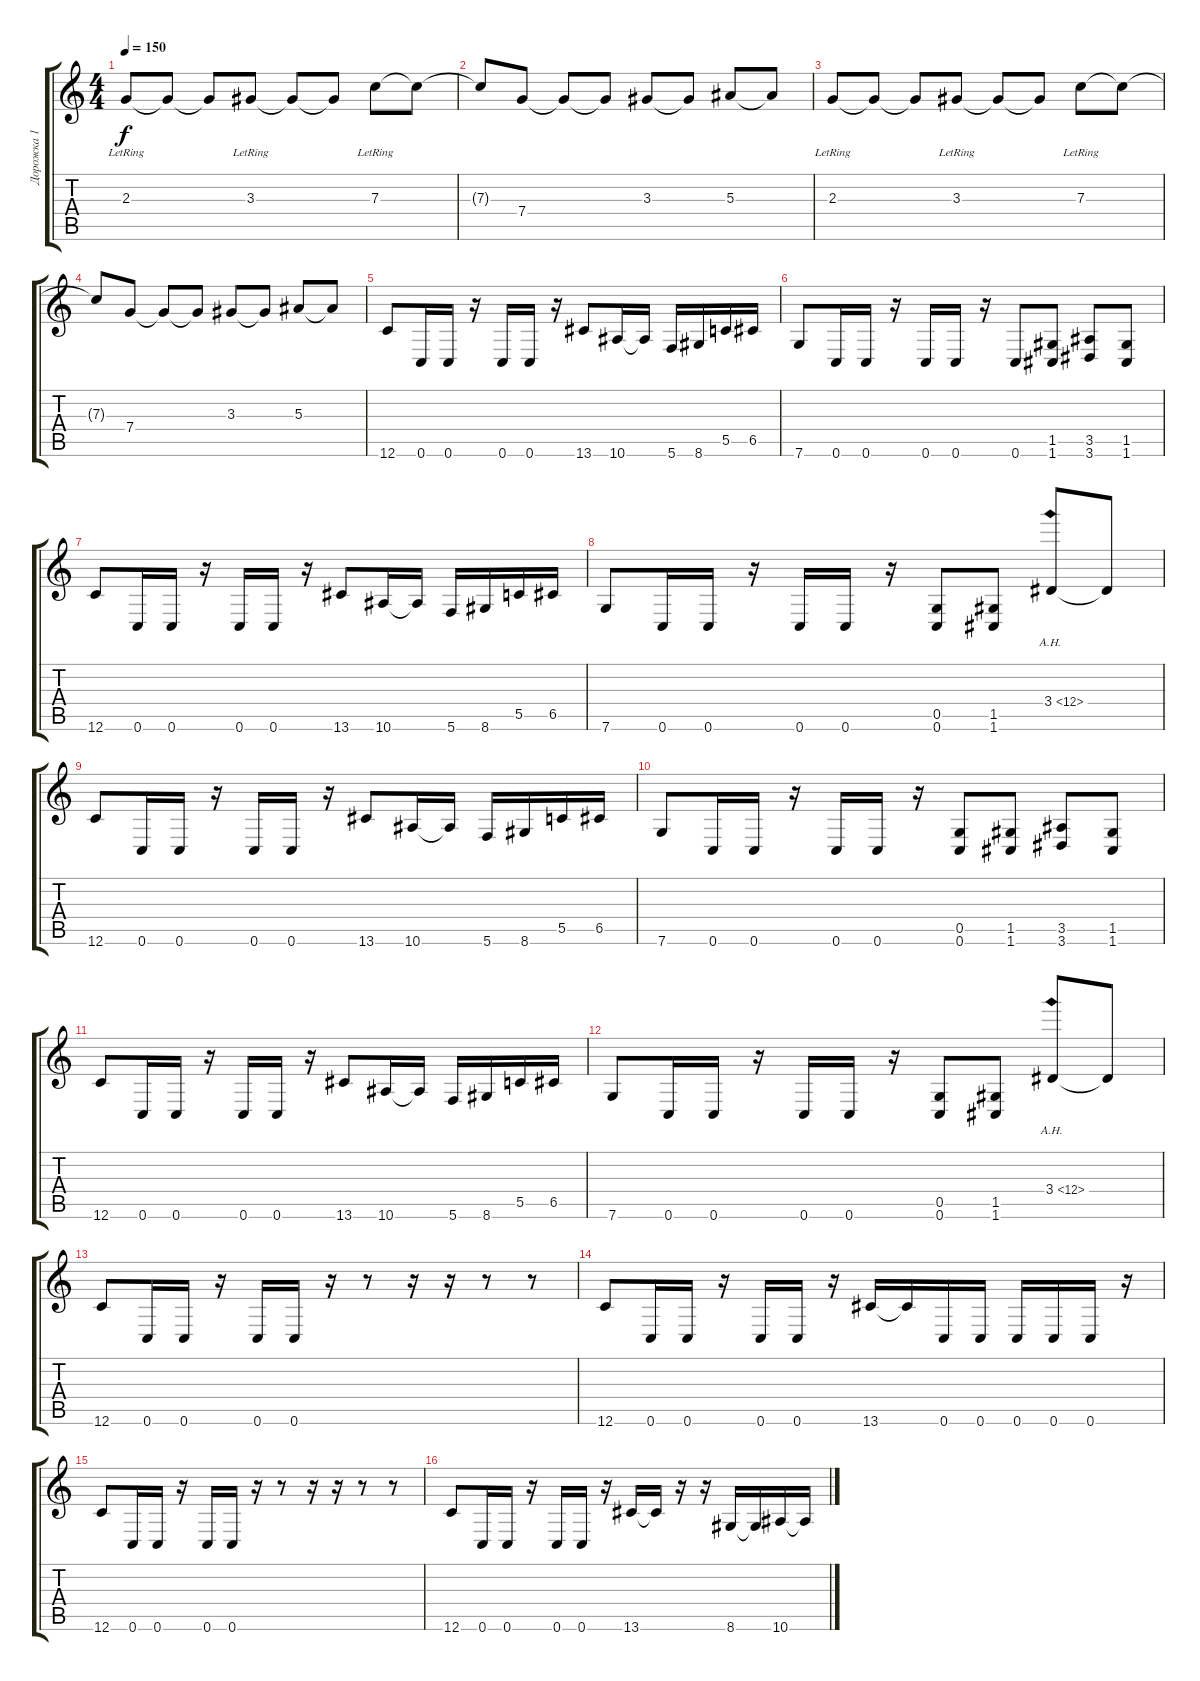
\track ("Дорожка 1" "Дорожка 1") {instrument distortionguitar}
\staff {score tabs}
\tuning (D4 A3 F3 C3 G2 C2) {hide}
\ts (4 4)
\tempo 150
\clef g2
\ks c
2.3{lr}.8{dy f} 2.3{t}.8 2.3{t}.8 3.3{lr}.8 3.3{t}.8 3.3{t}.8 7.3{lr}.8 7.3{t}.8 |
7.3{t}.8 7.4.8 7.4{t}.8 7.4{t}.8 3.3.8 3.3{t}.8 5.3.8 5.3{t}.8 |
2.3{lr}.8 2.3{t}.8 2.3{t}.8 3.3{lr}.8 3.3{t}.8 3.3{t}.8 7.3{lr}.8 7.3{t}.8 |
7.3{t}.8 7.4.8 7.4{t}.8 7.4{t}.8 3.3.8 3.3{t}.8 5.3.8 5.3{t}.8 |
12.6.8 0.6.16 0.6.16 r.16 0.6.16 0.6.16 r.16 13.6.8 10.6.16 10.6{t}.16 5.6.16 8.6.16 5.5.16 6.5.16 |
7.6.8 0.6.16 0.6.16 r.16 0.6.16 0.6.16 r.16 0.6.8 (1.5 1.6).8 (3.5 3.6).8 (1.5 1.6).8 |
12.6.8 0.6.16 0.6.16 r.16 0.6.16 0.6.16 r.16 13.6.8 10.6.16 10.6{t}.16 5.6.16 8.6.16 5.5.16 6.5.16 |
7.6.8 0.6.16 0.6.16 r.16 0.6.16 0.6.16 r.16 (0.5 0.6).8 (1.5 1.6).8 3.4{ah 9}.8 3.4{t}.8 |
12.6.8 0.6.16 0.6.16 r.16 0.6.16 0.6.16 r.16 13.6.8 10.6.16 10.6{t}.16 5.6.16 8.6.16 5.5.16 6.5.16 |
7.6.8 0.6.16 0.6.16 r.16 0.6.16 0.6.16 r.16 (0.5 0.6).8 (1.5 1.6).8 (3.5 3.6).8 (1.5 1.6).8 |
12.6.8 0.6.16 0.6.16 r.16 0.6.16 0.6.16 r.16 13.6.8 10.6.16 10.6{t}.16 5.6.16 8.6.16 5.5.16 6.5.16 |
7.6.8 0.6.16 0.6.16 r.16 0.6.16 0.6.16 r.16 (0.5 0.6).8 (1.5 1.6).8 3.4{ah 9}.8 3.4{t}.8 |
12.6.8 0.6.16 0.6.16 r.16 0.6.16 0.6.16 r.16 r.8 r.16 r.16 r.8 r.8 |
12.6.8 0.6.16 0.6.16 r.16 0.6.16 0.6.16 r.16 13.6.16 13.6{t}.16 0.6.16 0.6.16 0.6.16 0.6.16 0.6.16 r.16 |
12.6.8 0.6.16 0.6.16 r.16 0.6.16 0.6.16 r.16 r.8 r.16 r.16 r.8 r.8 |
12.6.8 0.6.16 0.6.16 r.16 0.6.16 0.6.16 r.16 13.6.16 13.6{t}.16 r.16 r.16 8.6.16 8.6{t}.16 10.6.16 10.6{t}.16
